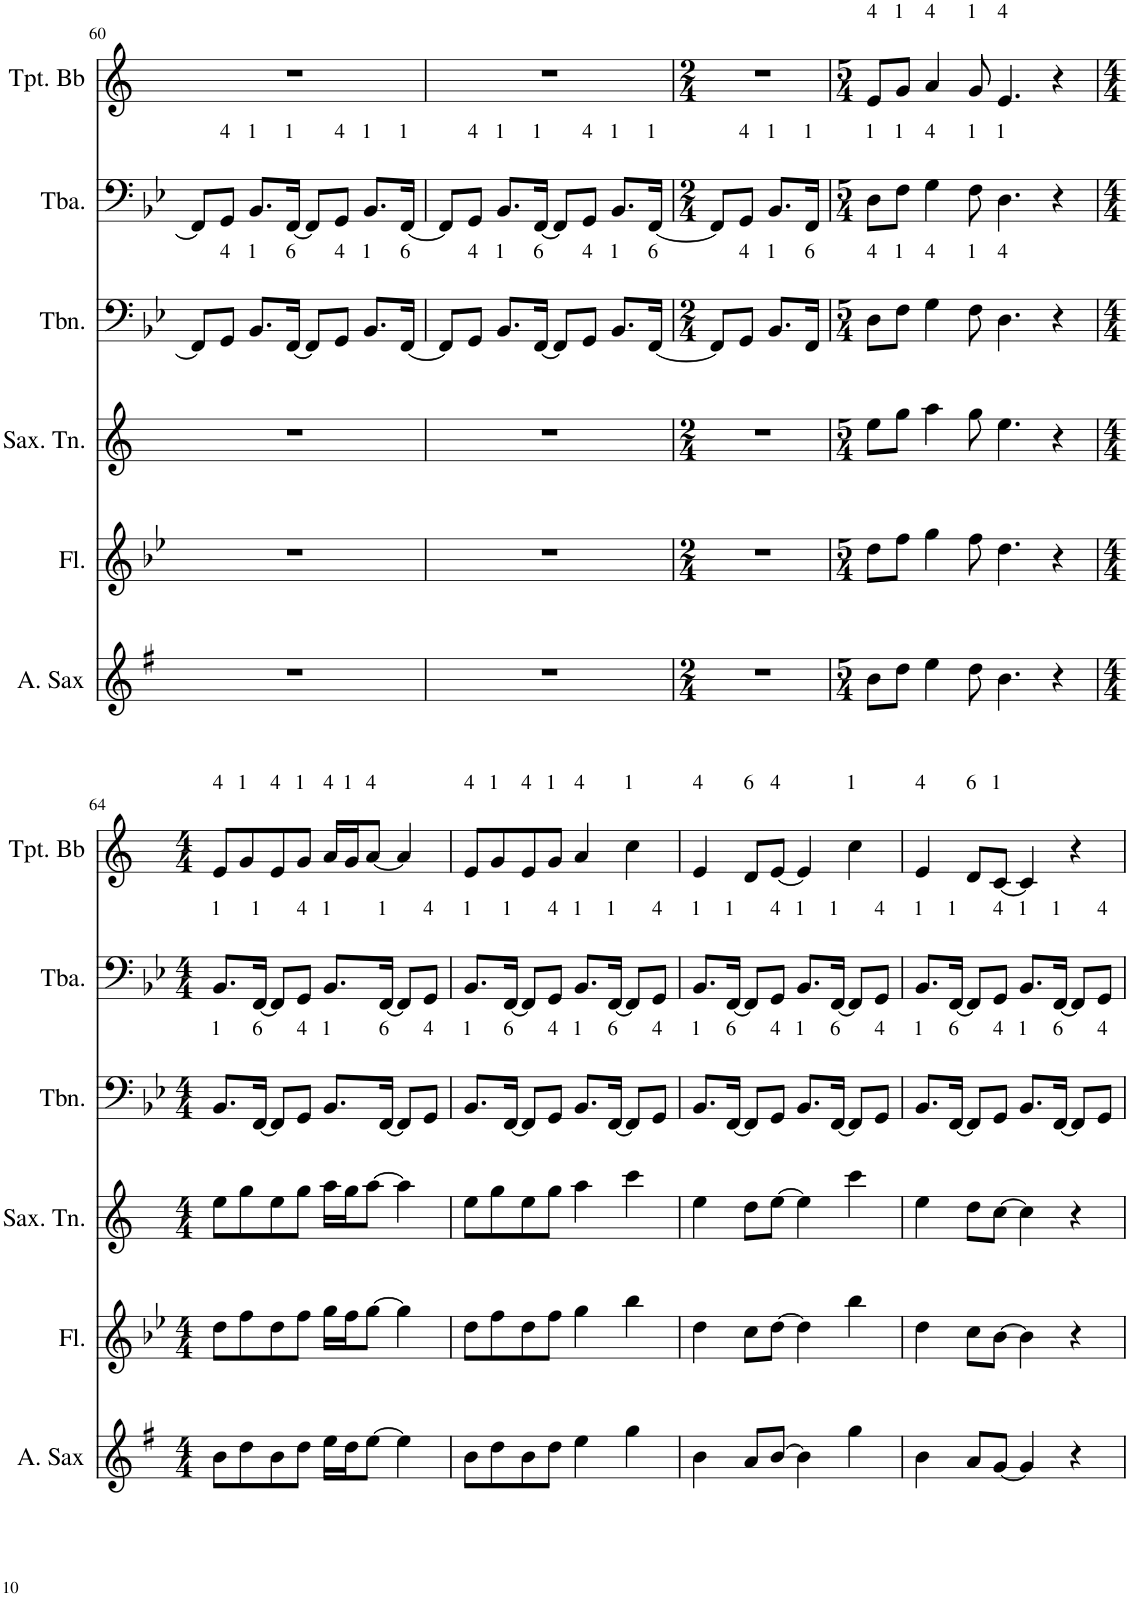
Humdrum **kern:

**kern	**kern	**kern	**kern	**kern	**kern
*part6	*part5	*part4	*part3	*part2	*part1
*staff6	*staff5	*staff4	*staff3	*staff2	*staff1
*I"Saxofone Alto	*I"Flauta Transversal	*I"Saxofone Tenor	*I"Trombone	*I"Tuba	*I"Trompete Bb
*	*I'Fl.	*I'Sax. Tn.	*I'Tbn.	*I'Tba.	*I'Tpt. Bb
!!LO:PB:g=z
*clefG2	*clefG2	*clefG2	*clefF4	*clefF4	*clefG2
*Trd5c9	*	*Trd8c14	*	*	*Trd1c2
*k[f#]	*k[b-e-]	*k[]	*k[b-e-]	*k[b-e-]	*k[]
*M4/4	*M4/4	*M4/4	*M4/4	*M4/4	*M4/4
=60	=60	=60	=60	=60	=60
1r	1r	1r	8FF/L]	8FF/L]	1r
!	!	!	!	!LO:TX:a:t=4	!
!	!	!	!LO:TX:a:t=4	!	!
.	.	.	8GG/J	8GG/J	.
!	!	!	!	!LO:TX:a:t=1	!
!	!	!	!LO:TX:a:t=1	!	!
.	.	.	8.BB-/L	8.BB-/L	.
!	!	!	!	!LO:TX:a:t=1	!
!	!	!	!LO:TX:a:t=6	!	!
.	.	.	[16FF/Jk	[16FF/Jk	.
.	.	.	8FF/L]	8FF/L]	.
!	!	!	!	!LO:TX:a:t=4	!
!	!	!	!LO:TX:a:t=4	!	!
.	.	.	8GG/J	8GG/J	.
!	!	!	!	!LO:TX:a:t=1	!
!	!	!	!LO:TX:a:t=1	!	!
.	.	.	8.BB-/L	8.BB-/L	.
!	!	!	!	!LO:TX:a:t=1	!
!	!	!	!LO:TX:a:t=6	!	!
.	.	.	[16FF/Jk	[16FF/Jk	.
=61	=61	=61	=61	=61	=61
1r	1r	1r	8FF/L]	8FF/L]	1r
!	!	!	!	!LO:TX:a:t=4	!
!	!	!	!LO:TX:a:t=4	!	!
.	.	.	8GG/J	8GG/J	.
!	!	!	!	!LO:TX:a:t=1	!
!	!	!	!LO:TX:a:t=1	!	!
.	.	.	8.BB-/L	8.BB-/L	.
!	!	!	!	!LO:TX:a:t=1	!
!	!	!	!LO:TX:a:t=6	!	!
.	.	.	[16FF/Jk	[16FF/Jk	.
.	.	.	8FF/L]	8FF/L]	.
!	!	!	!	!LO:TX:a:t=4	!
!	!	!	!LO:TX:a:t=4	!	!
.	.	.	8GG/J	8GG/J	.
!	!	!	!	!LO:TX:a:t=1	!
!	!	!	!LO:TX:a:t=1	!	!
.	.	.	8.BB-/L	8.BB-/L	.
!	!	!	!	!LO:TX:a:t=1	!
!	!	!	!LO:TX:a:t=6	!	!
.	.	.	[16FF/Jk	[16FF/Jk	.
=62	=62	=62	=62	=62	=62
*M2/4	*M2/4	*M2/4	*M2/4	*M2/4	*M2/4
2r	2r	2r	8FF/L]	8FF/L]	2r
!	!	!	!	!LO:TX:a:t=4	!
!	!	!	!LO:TX:a:t=4	!	!
.	.	.	8GG/J	8GG/J	.
!	!	!	!	!LO:TX:a:t=1	!
!	!	!	!LO:TX:a:t=1	!	!
.	.	.	8.BB-/L	8.BB-/L	.
!	!	!	!	!LO:TX:a:t=1	!
!	!	!	!LO:TX:a:t=6	!	!
.	.	.	16FF/Jk	16FF/Jk	.
=63	=63	=63	=63	=63	=63
*M5/4	*M5/4	*M5/4	*M5/4	*M5/4	*M5/4
!	!	!	!	!	!LO:TX:a:t=4
!	!	!	!	!LO:TX:a:t=1	!
!	!	!	!LO:TX:a:t=4	!	!
8b\L	8dd\L	8ee\L	8D\L	8D\L	8e/L
!	!	!	!	!	!LO:TX:a:t=1
!	!	!	!	!LO:TX:a:t=1	!
!	!	!	!LO:TX:a:t=1	!	!
8dd\J	8ff\J	8gg\J	8F\J	8F\J	8g/J
!	!	!	!	!	!LO:TX:a:t=4
!	!	!	!	!LO:TX:a:t=4	!
!	!	!	!LO:TX:a:t=4	!	!
4ee\	4gg\	4aa\	4G\	4G\	4a/
!	!	!	!	!	!LO:TX:a:t=1
!	!	!	!	!LO:TX:a:t=1	!
!	!	!	!LO:TX:a:t=1	!	!
8dd\	8ff\	8gg\	8F\	8F\	8g/
!	!	!	!	!	!LO:TX:a:t=4
!	!	!	!	!LO:TX:a:t=1	!
!	!	!	!LO:TX:a:t=4	!	!
4.b\	4.dd\	4.ee\	4.D\	4.D\	4.e/
4r	4r	4r	4r	4r	4r
!!LO:LB:g=z
=64	=64	=64	=64	=64	=64
*M4/4	*M4/4	*M4/4	*M4/4	*M4/4	*M4/4
!	!	!	!	!	!LO:TX:a:t=4
!	!	!	!	!LO:TX:a:t=1	!
!	!	!	!LO:TX:a:t=1	!	!
8b\L	8dd\L	8ee\L	8.BB-/L	8.BB-/L	8e/L
!	!	!	!	!	!LO:TX:a:t=1
8dd\	8ff\	8gg\	.	.	8g/
!	!	!	!	!LO:TX:a:t=1	!
!	!	!	!LO:TX:a:t=6	!	!
.	.	.	[16FF/Jk	[16FF/Jk	.
!	!	!	!	!	!LO:TX:a:t=4
8b\	8dd\	8ee\	8FF/L]	8FF/L]	8e/
!	!	!	!	!	!LO:TX:a:t=1
!	!	!	!	!LO:TX:a:t=4	!
!	!	!	!LO:TX:a:t=4	!	!
8dd\J	8ff\J	8gg\J	8GG/J	8GG/J	8g/J
!	!	!	!	!	!LO:TX:a:t=4
!	!	!	!	!LO:TX:a:t=1	!
!	!	!	!LO:TX:a:t=1	!	!
16ee\LL	16gg\LL	16aa\LL	8.BB-/L	8.BB-/L	16a/LL
!	!	!	!	!	!LO:TX:a:t=1
16dd\J	16ff\J	16gg\J	.	.	16g/J
!	!	!	!	!	!LO:TX:a:t=4
[8ee\J	[8gg\J	[8aa\J	.	.	[8a/J
!	!	!	!	!LO:TX:a:t=1	!
!	!	!	!LO:TX:a:t=6	!	!
.	.	.	[16FF/Jk	[16FF/Jk	.
4ee\]	4gg\]	4aa\]	8FF/L]	8FF/L]	4a/]
!	!	!	!	!LO:TX:a:t=4	!
!	!	!	!LO:TX:a:t=4	!	!
.	.	.	8GG/J	8GG/J	.
=65	=65	=65	=65	=65	=65
!	!	!	!	!	!LO:TX:a:t=4
!	!	!	!	!LO:TX:a:t=1	!
!	!	!	!LO:TX:a:t=1	!	!
8b\L	8dd\L	8ee\L	8.BB-/L	8.BB-/L	8e/L
!	!	!	!	!	!LO:TX:a:t=1
8dd\	8ff\	8gg\	.	.	8g/
!	!	!	!	!LO:TX:a:t=1	!
!	!	!	!LO:TX:a:t=6	!	!
.	.	.	[16FF/Jk	[16FF/Jk	.
!	!	!	!	!	!LO:TX:a:t=4
8b\	8dd\	8ee\	8FF/L]	8FF/L]	8e/
!	!	!	!	!	!LO:TX:a:t=1
!	!	!	!	!LO:TX:a:t=4	!
!	!	!	!LO:TX:a:t=4	!	!
8dd\J	8ff\J	8gg\J	8GG/J	8GG/J	8g/J
!	!	!	!	!	!LO:TX:a:t=4
!	!	!	!	!LO:TX:a:t=1	!
!	!	!	!LO:TX:a:t=1	!	!
4ee\	4gg\	4aa\	8.BB-/L	8.BB-/L	4a/
!	!	!	!	!LO:TX:a:t=1	!
!	!	!	!LO:TX:a:t=6	!	!
.	.	.	[16FF/Jk	[16FF/Jk	.
!	!	!	!	!	!LO:TX:a:t=1
4gg\	4bb-\	4ccc\	8FF/L]	8FF/L]	4cc\
!	!	!	!	!LO:TX:a:t=4	!
!	!	!	!LO:TX:a:t=4	!	!
.	.	.	8GG/J	8GG/J	.
=66	=66	=66	=66	=66	=66
!	!	!	!	!	!LO:TX:a:t=4
!	!	!	!	!LO:TX:a:t=1	!
!	!	!	!LO:TX:a:t=1	!	!
4b\	4dd\	4ee\	8.BB-/L	8.BB-/L	4e/
!	!	!	!	!LO:TX:a:t=1	!
!	!	!	!LO:TX:a:t=6	!	!
.	.	.	[16FF/Jk	[16FF/Jk	.
!	!	!	!	!	!LO:TX:a:t=6
8a/L	8cc\L	8dd\L	8FF/L]	8FF/L]	8d/L
!	!	!	!	!	!LO:TX:a:t=4
!	!	!	!	!LO:TX:a:t=4	!
!	!	!	!LO:TX:a:t=4	!	!
[8b/J	[8dd\J	[8ee\J	8GG/J	8GG/J	[8e/J
!	!	!	!	!LO:TX:a:t=1	!
!	!	!	!LO:TX:a:t=1	!	!
4b\]	4dd\]	4ee\]	8.BB-/L	8.BB-/L	4e/]
!	!	!	!	!LO:TX:a:t=1	!
!	!	!	!LO:TX:a:t=6	!	!
.	.	.	[16FF/Jk	[16FF/Jk	.
!	!	!	!	!	!LO:TX:a:t=1
4gg\	4bb-\	4ccc\	8FF/L]	8FF/L]	4cc\
!	!	!	!	!LO:TX:a:t=4	!
!	!	!	!LO:TX:a:t=4	!	!
.	.	.	8GG/J	8GG/J	.
=67	=67	=67	=67	=67	=67
!	!	!	!	!	!LO:TX:a:t=4
!	!	!	!	!LO:TX:a:t=1	!
!	!	!	!LO:TX:a:t=1	!	!
4b\	4dd\	4ee\	8.BB-/L	8.BB-/L	4e/
!	!	!	!	!LO:TX:a:t=1	!
!	!	!	!LO:TX:a:t=6	!	!
.	.	.	[16FF/Jk	[16FF/Jk	.
!	!	!	!	!	!LO:TX:a:t=6
8a/L	8cc\L	8dd\L	8FF/L]	8FF/L]	8d/L
!	!	!	!	!	!LO:TX:a:t=1
!	!	!	!	!LO:TX:a:t=4	!
!	!	!	!LO:TX:a:t=4	!	!
[8g/J	[8b-\J	[8cc\J	8GG/J	8GG/J	[8c/J
!	!	!	!	!LO:TX:a:t=1	!
!	!	!	!LO:TX:a:t=1	!	!
4g/]	4b-\]	4cc\]	8.BB-/L	8.BB-/L	4c/]
!	!	!	!	!LO:TX:a:t=1	!
!	!	!	!LO:TX:a:t=6	!	!
.	.	.	[16FF/Jk	[16FF/Jk	.
4r	4r	4r	8FF/L]	8FF/L]	4r
!	!	!	!	!LO:TX:a:t=4	!
!	!	!	!LO:TX:a:t=4	!	!
.	.	.	8GG/J	8GG/J	.
=	=	=	=	=	=
*-	*-	*-	*-	*-	*-
